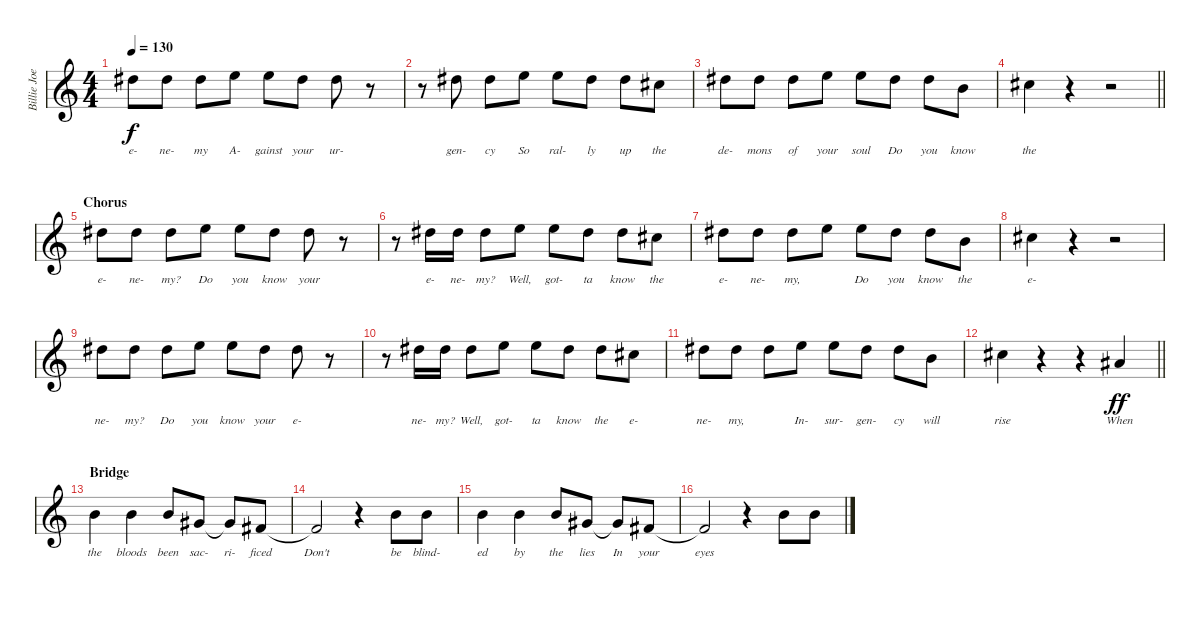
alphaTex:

\track ("Billie Joe Armstrong - Vocals" "Billie Joe") {instrument distortionguitar}
\staff {score}
\tuning (E4 B3 G3 D3 A2 E2) {hide}
\ts (4 4)
\tempo 130
\clef g2
\ks c
4.2.8{lyrics (0 "e-") lyrics (1 "") lyrics (2 "") lyrics (3 "") lyrics (4 "") dy f} 4.2.8{lyrics (0 "ne-") lyrics (1 "") lyrics (2 "") lyrics (3 "") lyrics (4 "")} 4.2.8{lyrics (0 "my") lyrics (1 "") lyrics (2 "") lyrics (3 "") lyrics (4 "")} 5.2.8{lyrics (0 "A-") lyrics (1 "") lyrics (2 "") lyrics (3 "") lyrics (4 "")} 5.2.8{lyrics (0 "gainst") lyrics (1 "") lyrics (2 "") lyrics (3 "") lyrics (4 "")} 4.2.8{lyrics (0 "your") lyrics (1 "") lyrics (2 "") lyrics (3 "") lyrics (4 "")} 4.2.8{lyrics (0 "ur-") lyrics (1 "") lyrics (2 "") lyrics (3 "") lyrics (4 "")} r.8 |
r.8 4.2.8{lyrics (0 "gen-") lyrics (1 "") lyrics (2 "") lyrics (3 "") lyrics (4 "")} 4.2.8{lyrics (0 "cy") lyrics (1 "") lyrics (2 "") lyrics (3 "") lyrics (4 "")} 5.2.8{lyrics (0 "So") lyrics (1 "") lyrics (2 "") lyrics (3 "") lyrics (4 "")} 5.2.8{lyrics (0 "ral-") lyrics (1 "") lyrics (2 "") lyrics (3 "") lyrics (4 "")} 4.2.8{lyrics (0 "ly") lyrics (1 "") lyrics (2 "") lyrics (3 "") lyrics (4 "")} 4.2.8{lyrics (0 "up") lyrics (1 "") lyrics (2 "") lyrics (3 "") lyrics (4 "")} 2.2.8{lyrics (0 "the") lyrics (1 "") lyrics (2 "") lyrics (3 "") lyrics (4 "")} |
4.2.8{lyrics (0 "de-") lyrics (1 "") lyrics (2 "") lyrics (3 "") lyrics (4 "")} 4.2.8{lyrics (0 "mons") lyrics (1 "") lyrics (2 "") lyrics (3 "") lyrics (4 "")} 4.2.8{lyrics (0 "of") lyrics (1 "") lyrics (2 "") lyrics (3 "") lyrics (4 "")} 5.2.8{lyrics (0 "your") lyrics (1 "") lyrics (2 "") lyrics (3 "") lyrics (4 "")} 5.2.8{lyrics (0 "soul") lyrics (1 "") lyrics (2 "") lyrics (3 "") lyrics (4 "")} 4.2.8{lyrics (0 "Do") lyrics (1 "") lyrics (2 "") lyrics (3 "") lyrics (4 "")} 4.2.8{lyrics (0 "you") lyrics (1 "") lyrics (2 "") lyrics (3 "") lyrics (4 "")} 0.2.8{lyrics (0 "know") lyrics (1 "") lyrics (2 "") lyrics (3 "") lyrics (4 "")} |
\barLineRight lightlight
2.2.4{lyrics (0 "the") lyrics (1 "") lyrics (2 "") lyrics (3 "") lyrics (4 "")} r.4 r.2 |
\section ("" "Chorus")
4.2.8{lyrics (0 "e-") lyrics (1 "") lyrics (2 "") lyrics (3 "") lyrics (4 "") volume 11} 4.2.8{lyrics (0 "ne-") lyrics (1 "") lyrics (2 "") lyrics (3 "") lyrics (4 "")} 4.2.8{lyrics (0 "my?") lyrics (1 "") lyrics (2 "") lyrics (3 "") lyrics (4 "")} 5.2.8{lyrics (0 "Do") lyrics (1 "") lyrics (2 "") lyrics (3 "") lyrics (4 "")} 5.2.8{lyrics (0 "you") lyrics (1 "") lyrics (2 "") lyrics (3 "") lyrics (4 "")} 4.2.8{lyrics (0 "know") lyrics (1 "") lyrics (2 "") lyrics (3 "") lyrics (4 "")} 4.2.8{lyrics (0 "your") lyrics (1 "") lyrics (2 "") lyrics (3 "") lyrics (4 "")} r.8 |
r.8 4.2.16{lyrics (0 "e-") lyrics (1 "") lyrics (2 "") lyrics (3 "") lyrics (4 "")} 4.2.16{lyrics (0 "ne-") lyrics (1 "") lyrics (2 "") lyrics (3 "") lyrics (4 "")} 4.2.8{lyrics (0 "my?") lyrics (1 "") lyrics (2 "") lyrics (3 "") lyrics (4 "")} 5.2.8{lyrics (0 "Well,") lyrics (1 "") lyrics (2 "") lyrics (3 "") lyrics (4 "")} 5.2.8{lyrics (0 "got-") lyrics (1 "") lyrics (2 "") lyrics (3 "") lyrics (4 "")} 4.2.8{lyrics (0 "ta") lyrics (1 "") lyrics (2 "") lyrics (3 "") lyrics (4 "")} 4.2.8{lyrics (0 "know") lyrics (1 "") lyrics (2 "") lyrics (3 "") lyrics (4 "")} 2.2.8{lyrics (0 "the") lyrics (1 "") lyrics (2 "") lyrics (3 "") lyrics (4 "")} |
4.2.8{lyrics (0 "e-") lyrics (1 "") lyrics (2 "") lyrics (3 "") lyrics (4 "")} 4.2.8{lyrics (0 "ne-") lyrics (1 "") lyrics (2 "") lyrics (3 "") lyrics (4 "")} 4.2.8{lyrics (0 "my,") lyrics (1 "") lyrics (2 "") lyrics (3 "") lyrics (4 "")} 5.2.8{lyrics (0 "") lyrics (1 "") lyrics (2 "") lyrics (3 "") lyrics (4 "")} 5.2.8{lyrics (0 "Do") lyrics (1 "") lyrics (2 "") lyrics (3 "") lyrics (4 "")} 4.2.8{lyrics (0 "you") lyrics (1 "") lyrics (2 "") lyrics (3 "") lyrics (4 "")} 4.2.8{lyrics (0 "know") lyrics (1 "") lyrics (2 "") lyrics (3 "") lyrics (4 "")} 0.2.8{lyrics (0 "the") lyrics (1 "") lyrics (2 "") lyrics (3 "") lyrics (4 "")} |
2.2.4{lyrics (0 "e-") lyrics (1 "") lyrics (2 "") lyrics (3 "") lyrics (4 "")} r.4 r.2 |
4.2.8{lyrics (0 "ne-") lyrics (1 "") lyrics (2 "") lyrics (3 "") lyrics (4 "")} 4.2.8{lyrics (0 "my?") lyrics (1 "") lyrics (2 "") lyrics (3 "") lyrics (4 "")} 4.2.8{lyrics (0 "Do") lyrics (1 "") lyrics (2 "") lyrics (3 "") lyrics (4 "")} 5.2.8{lyrics (0 "you") lyrics (1 "") lyrics (2 "") lyrics (3 "") lyrics (4 "")} 5.2.8{lyrics (0 "know") lyrics (1 "") lyrics (2 "") lyrics (3 "") lyrics (4 "")} 4.2.8{lyrics (0 "your") lyrics (1 "") lyrics (2 "") lyrics (3 "") lyrics (4 "")} 4.2.8{lyrics (0 "e-") lyrics (1 "") lyrics (2 "") lyrics (3 "") lyrics (4 "")} r.8 |
r.8 4.2.16{lyrics (0 "ne-") lyrics (1 "") lyrics (2 "") lyrics (3 "") lyrics (4 "")} 4.2.16{lyrics (0 "my?") lyrics (1 "") lyrics (2 "") lyrics (3 "") lyrics (4 "")} 4.2.8{lyrics (0 "Well,") lyrics (1 "") lyrics (2 "") lyrics (3 "") lyrics (4 "")} 5.2.8{lyrics (0 "got-") lyrics (1 "") lyrics (2 "") lyrics (3 "") lyrics (4 "")} 5.2.8{lyrics (0 "ta") lyrics (1 "") lyrics (2 "") lyrics (3 "") lyrics (4 "")} 4.2.8{lyrics (0 "know") lyrics (1 "") lyrics (2 "") lyrics (3 "") lyrics (4 "")} 4.2.8{lyrics (0 "the") lyrics (1 "") lyrics (2 "") lyrics (3 "") lyrics (4 "")} 2.2.8{lyrics (0 "e-") lyrics (1 "") lyrics (2 "") lyrics (3 "") lyrics (4 "")} |
4.2.8{lyrics (0 "ne-") lyrics (1 "") lyrics (2 "") lyrics (3 "") lyrics (4 "")} 4.2.8{lyrics (0 "my,") lyrics (1 "") lyrics (2 "") lyrics (3 "") lyrics (4 "")} 4.2.8{lyrics (0 "") lyrics (1 "") lyrics (2 "") lyrics (3 "") lyrics (4 "")} 5.2.8{lyrics (0 "In-") lyrics (1 "") lyrics (2 "") lyrics (3 "") lyrics (4 "")} 5.2.8{lyrics (0 "sur-") lyrics (1 "") lyrics (2 "") lyrics (3 "") lyrics (4 "")} 4.2.8{lyrics (0 "gen-") lyrics (1 "") lyrics (2 "") lyrics (3 "") lyrics (4 "")} 4.2.8{lyrics (0 "cy") lyrics (1 "") lyrics (2 "") lyrics (3 "") lyrics (4 "")} 0.2.8{lyrics (0 "will") lyrics (1 "") lyrics (2 "") lyrics (3 "") lyrics (4 "")} |
\barLineRight lightlight
2.2.4{lyrics (0 "rise") lyrics (1 "") lyrics (2 "") lyrics (3 "") lyrics (4 "")} r.4 r.4 3.3.4{lyrics (0 "When") lyrics (1 "") lyrics (2 "") lyrics (3 "") lyrics (4 "") dy ff} |
\section ("" "Bridge")
4.3.4{lyrics (0 "the") lyrics (1 "") lyrics (2 "") lyrics (3 "") lyrics (4 "")} 4.3.4{lyrics (0 "bloods") lyrics (1 "") lyrics (2 "") lyrics (3 "") lyrics (4 "")} 4.3.8{lyrics (0 "been") lyrics (1 "") lyrics (2 "") lyrics (3 "") lyrics (4 "")} 1.3.8{lyrics (0 "sac-") lyrics (1 "") lyrics (2 "") lyrics (3 "") lyrics (4 "")} 1.3{t}.8{lyrics (0 "ri-") lyrics (1 "") lyrics (2 "") lyrics (3 "") lyrics (4 "")} 4.4.8{lyrics (0 "ficed") lyrics (1 "") lyrics (2 "") lyrics (3 "") lyrics (4 "")} |
4.4{t}.2{lyrics (0 "Don't") lyrics (1 "") lyrics (2 "") lyrics (3 "") lyrics (4 "")} r.4 4.3.8{lyrics (0 "be") lyrics (1 "") lyrics (2 "") lyrics (3 "") lyrics (4 "")} 4.3.8{lyrics (0 "blind-") lyrics (1 "") lyrics (2 "") lyrics (3 "") lyrics (4 "")} |
4.3.4{lyrics (0 "ed") lyrics (1 "") lyrics (2 "") lyrics (3 "") lyrics (4 "")} 4.3.4{lyrics (0 "by") lyrics (1 "") lyrics (2 "") lyrics (3 "") lyrics (4 "")} 4.3.8{lyrics (0 "the") lyrics (1 "") lyrics (2 "") lyrics (3 "") lyrics (4 "")} 1.3.8{lyrics (0 "lies") lyrics (1 "") lyrics (2 "") lyrics (3 "") lyrics (4 "")} 1.3{t}.8{lyrics (0 "In") lyrics (1 "") lyrics (2 "") lyrics (3 "") lyrics (4 "")} 4.4.8{lyrics (0 "your") lyrics (1 "") lyrics (2 "") lyrics (3 "") lyrics (4 "")} |
4.4{t}.2{lyrics (0 "eyes") lyrics (1 "") lyrics (2 "") lyrics (3 "") lyrics (4 "")} r.4 4.3.8{lyrics (0 "") lyrics (1 "") lyrics (2 "") lyrics (3 "") lyrics (4 "")} 4.3.8{lyrics (0 "") lyrics (1 "") lyrics (2 "") lyrics (3 "") lyrics (4 "")}
